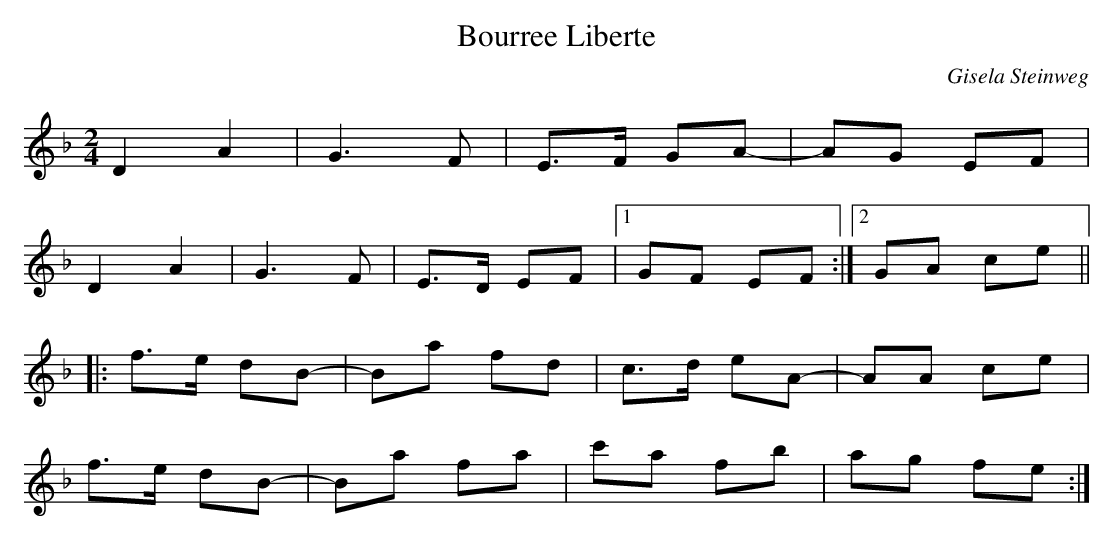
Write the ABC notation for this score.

X:1
T:Bourree Liberte
C: Gisela Steinweg
M:2/4
L:1/8
K:Dm
D2 A2|G3F|E3/2F/2 GA-|AG EF|
D2 A2|G3F|E3/2D/2 EF|1GF EF:|2GA ce||
|:f3/2e/2 dB-|Ba fd|c3/2d/2 eA-|AA ce|
f3/2e/2 dB-|Ba fa|c'a fb|ag fe:|
